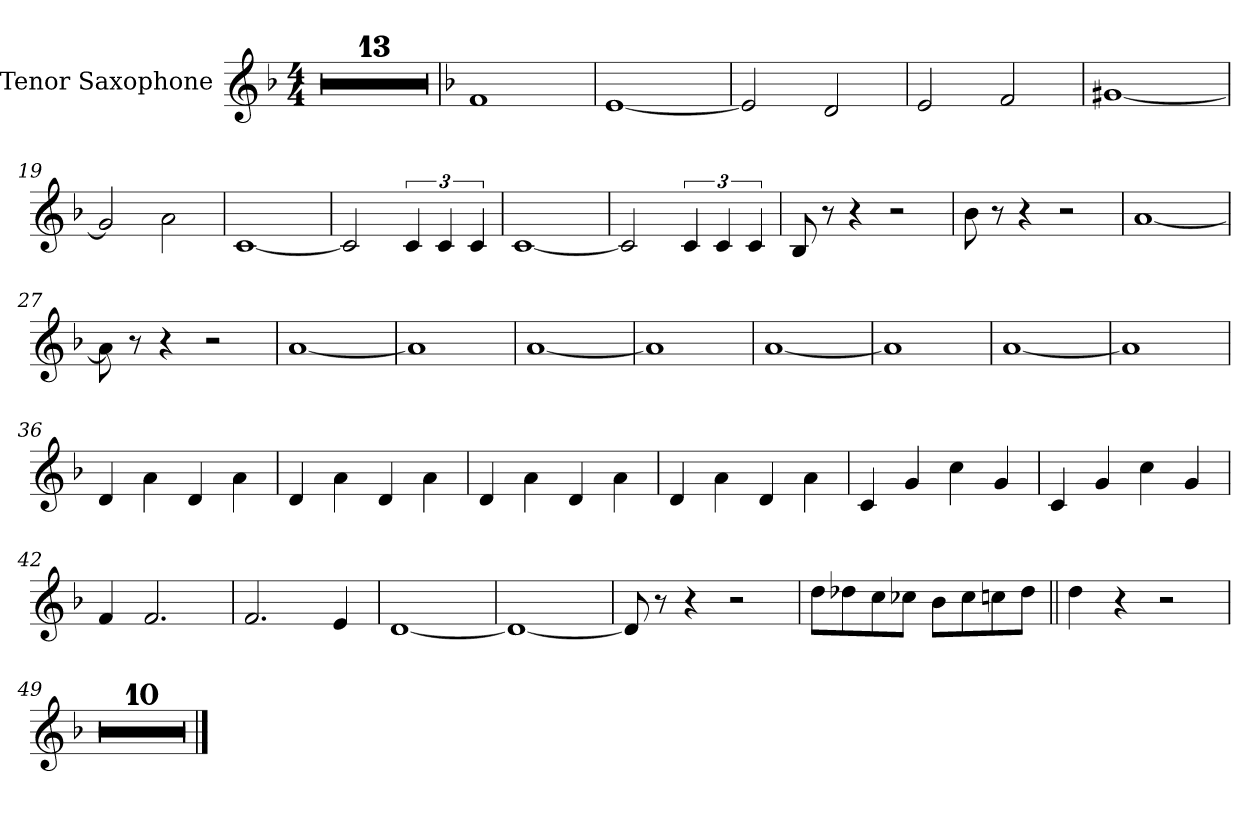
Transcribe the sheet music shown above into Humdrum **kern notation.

**kern
*part1
*staff1
*I"Tenor Saxophone
*I'T Sax
*clefG2
*ITrd8c14
*k[b-]
*M4/4
=1
1r
=2
1r
=3
1r
=4
1r
=5
1r
=6
1r
=7
1r
=8
1r
=9
1r
=10
1r
=11
1r
=12
1r
=13
1r
=14
*k[b-]
1F
=15
[1E
=16
2E/]
2D/
=17
2E/
2F/
=18
[1G#X
=19
2G#/]
2A\
=20
[1C
!!LO:LB:g=z
=21
2C/]
6C/
6C/
6C/
=22
[1C
=23
2C/]
6C/
6C/
6C/
=24
8BB-/
8r
4r
2r
=25
8B-\
8r
4r
2r
=26
[1A
!!LO:LB:g=z
=27
8A\]
8r
4r
2r
=28
[1A
=29
1A]
=30
[1A
=31
1A]
=32
[1A
=33
1A]
=34
[1A
=35
1A]
!!LO:LB:g=z
=36
4D/
4A\
4D/
4A\
=37
4D/
4A\
4D/
4A\
=38
4D/
4A\
4D/
4A\
=39
4D/
4A\
4D/
4A\
=40
4C/
4G/
4c\
4G/
!!LO:LB:g=z
=41
4C/
4G/
4c\
4G/
=42
4F/
2.F/
=43
2.F/
4E/
=44
[1D
=45
1D_
=46
8D/]
8r
4r
2r
!!LO:LB:g=z
=47
8d\L
8d-X\
8c\
8c-X\J
8B-\L
8c-\
8cn\
8d-\J
=48||
4d\
4r
2r
=49
1r
=50
1r
=51
1r
=52
1r
=53
1r
=54
1r
=55
1r
=56
1r
=57
1r
=58
1r
==
*-
